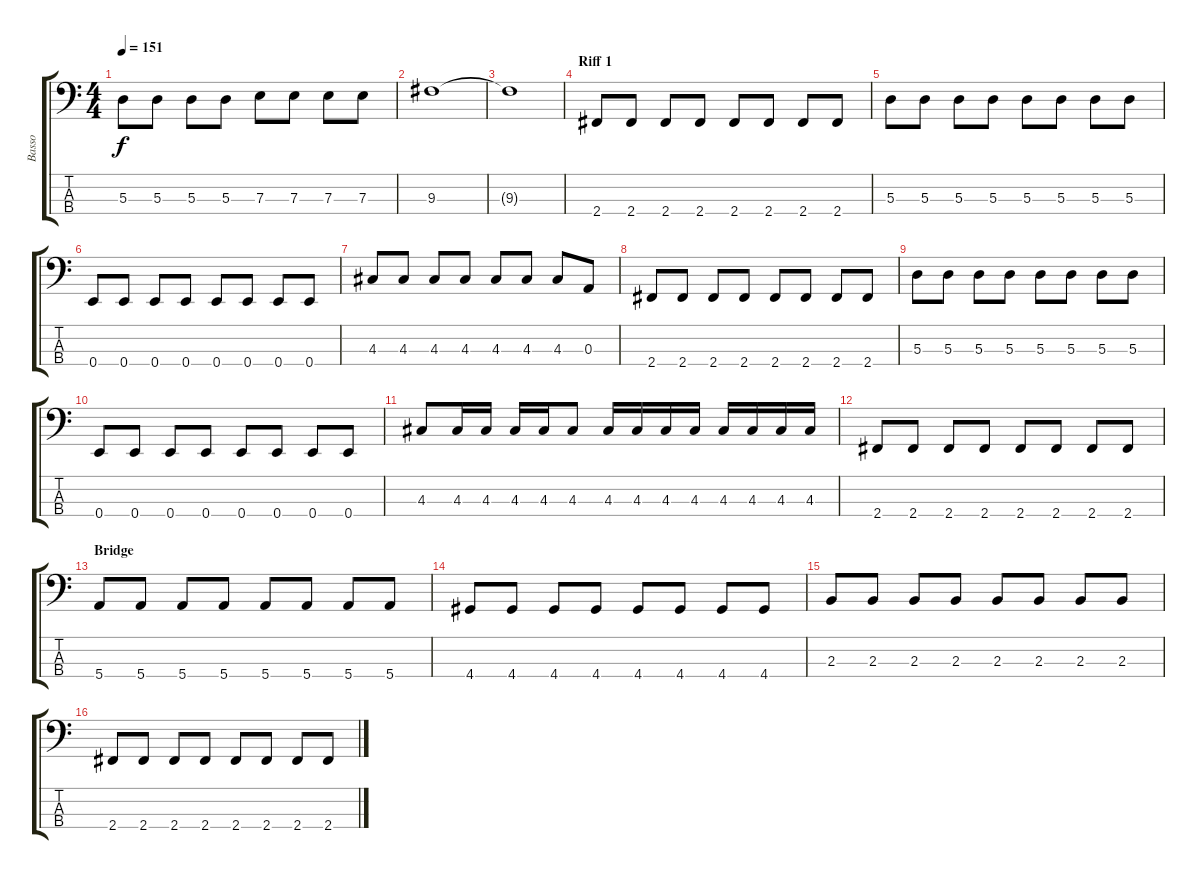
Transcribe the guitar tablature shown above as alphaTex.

\track ("Basso" "Basso") {instrument electricbasspick}
\staff {score tabs}
\tuning (G2 D2 A1 E1) {hide}
\ts (4 4)
\tempo 151
\clef f4
\ks c
5.3.8{dy f} 5.3.8 5.3.8 5.3.8 7.3.8 7.3.8 7.3.8 7.3.8 |
9.3.1 |
9.3{t}.1 |
\section ("" "Riff 1")
2.4.8 2.4.8 2.4.8 2.4.8 2.4.8 2.4.8 2.4.8 2.4.8 |
5.3.8 5.3.8 5.3.8 5.3.8 5.3.8 5.3.8 5.3.8 5.3.8 |
0.4.8 0.4.8 0.4.8 0.4.8 0.4.8 0.4.8 0.4.8 0.4.8 |
4.3.8 4.3.8 4.3.8 4.3.8 4.3.8 4.3.8 4.3.8 0.3.8 |
2.4.8 2.4.8 2.4.8 2.4.8 2.4.8 2.4.8 2.4.8 2.4.8 |
5.3.8 5.3.8 5.3.8 5.3.8 5.3.8 5.3.8 5.3.8 5.3.8 |
0.4.8 0.4.8 0.4.8 0.4.8 0.4.8 0.4.8 0.4.8 0.4.8 |
4.3.8 4.3.16 4.3.16 4.3.16 4.3.16 4.3.8 4.3.16 4.3.16 4.3.16 4.3.16 4.3.16 4.3.16 4.3.16 4.3.16 |
2.4.8 2.4.8 2.4.8 2.4.8 2.4.8 2.4.8 2.4.8 2.4.8 |
\section ("" "Bridge")
5.4.8 5.4.8 5.4.8 5.4.8 5.4.8 5.4.8 5.4.8 5.4.8 |
4.4.8 4.4.8 4.4.8 4.4.8 4.4.8 4.4.8 4.4.8 4.4.8 |
2.3.8 2.3.8 2.3.8 2.3.8 2.3.8 2.3.8 2.3.8 2.3.8 |
2.4.8 2.4.8 2.4.8 2.4.8 2.4.8 2.4.8 2.4.8 2.4.8
